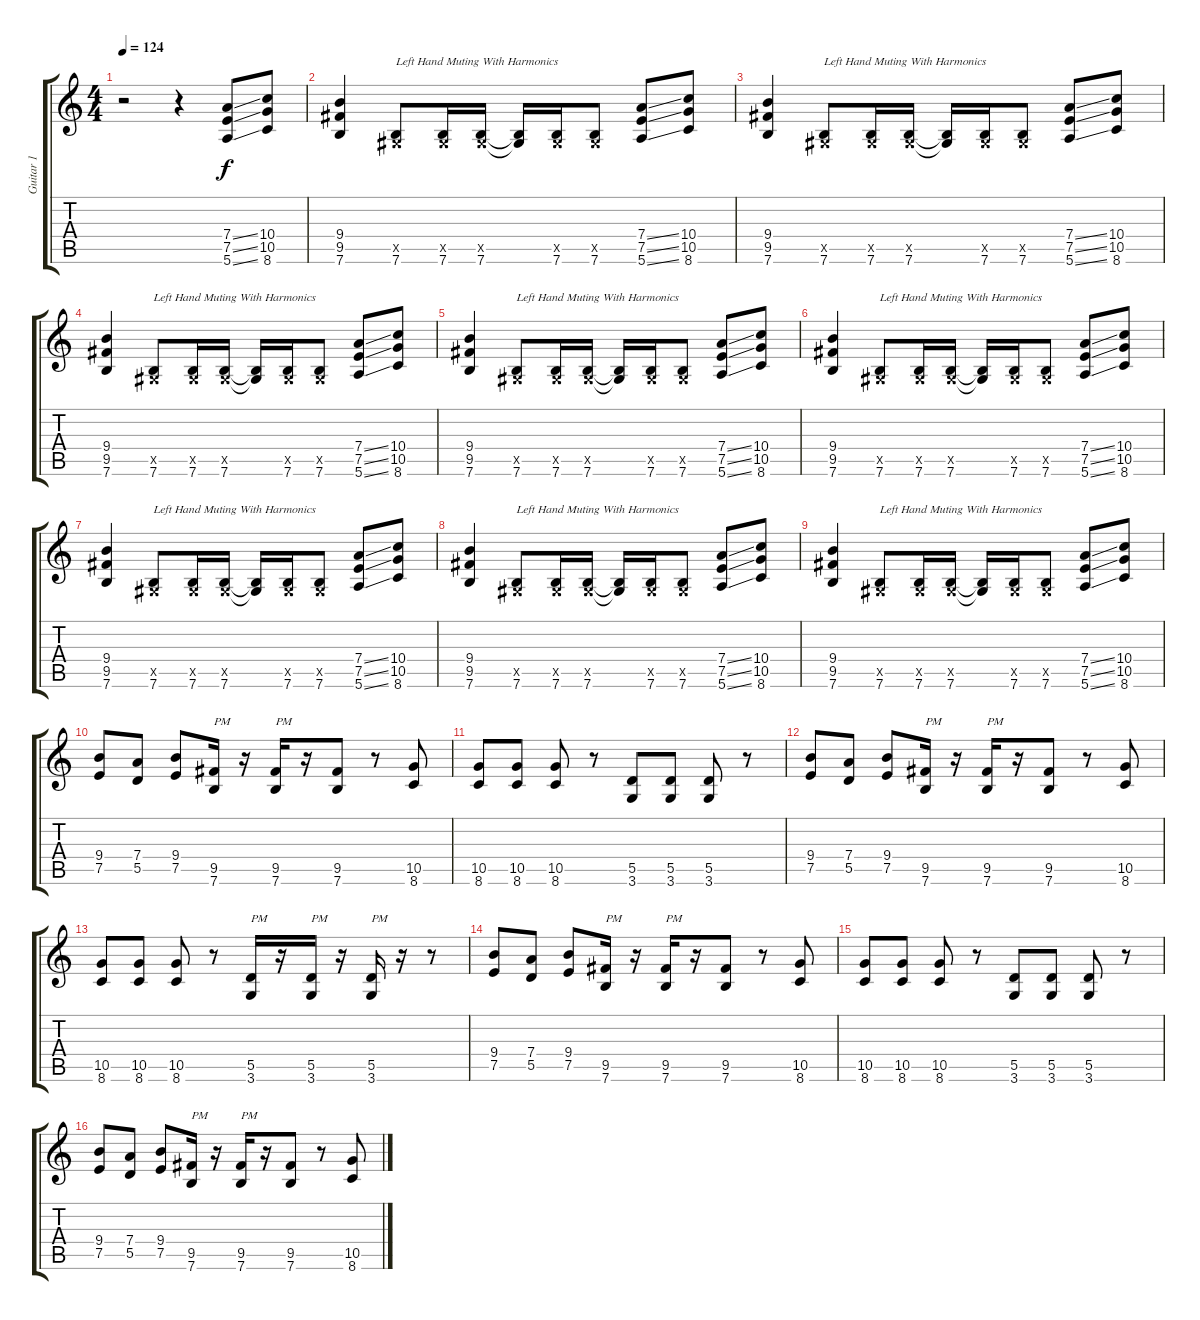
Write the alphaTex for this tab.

\track ("Guitar 1" "Guitar 1") {instrument distortionguitar}
\staff {score tabs}
\tuning (E4 B3 G3 D3 A2 E2) {hide}
\ts (4 4)
\tempo 124
\clef g2
\ks c
r.2{dy f instrument distortionguitar} r.4 (7.4{ss} 7.5{ss} 5.6{ss}).8 (10.4 10.5 8.6).8 |
(9.4 9.5 7.6).4 (-1.5{x} 7.6).8{txt "Left Hand Muting With Harmonics"} (-1.5{x} 7.6).16 (-1.5{x} 7.6).16 (-1.5{t} 7.6{t}).16 (-1.5{x} 7.6).16 (-1.5{x} 7.6).8 (7.4{ss} 7.5{ss} 5.6{ss}).8 (10.4 10.5 8.6).8 |
(9.4 9.5 7.6).4 (-1.5{x} 7.6).8{txt "Left Hand Muting With Harmonics"} (-1.5{x} 7.6).16 (-1.5{x} 7.6).16 (-1.5{t} 7.6{t}).16 (-1.5{x} 7.6).16 (-1.5{x} 7.6).8 (7.4{ss} 7.5{ss} 5.6{ss}).8 (10.4 10.5 8.6).8 |
(9.4 9.5 7.6).4 (-1.5{x} 7.6).8{txt "Left Hand Muting With Harmonics"} (-1.5{x} 7.6).16 (-1.5{x} 7.6).16 (-1.5{t} 7.6{t}).16 (-1.5{x} 7.6).16 (-1.5{x} 7.6).8 (7.4{ss} 7.5{ss} 5.6{ss}).8 (10.4 10.5 8.6).8 |
(9.4 9.5 7.6).4 (-1.5{x} 7.6).8{txt "Left Hand Muting With Harmonics"} (-1.5{x} 7.6).16 (-1.5{x} 7.6).16 (-1.5{t} 7.6{t}).16 (-1.5{x} 7.6).16 (-1.5{x} 7.6).8 (7.4{ss} 7.5{ss} 5.6{ss}).8 (10.4 10.5 8.6).8 |
(9.4 9.5 7.6).4 (-1.5{x} 7.6).8{txt "Left Hand Muting With Harmonics"} (-1.5{x} 7.6).16 (-1.5{x} 7.6).16 (-1.5{t} 7.6{t}).16 (-1.5{x} 7.6).16 (-1.5{x} 7.6).8 (7.4{ss} 7.5{ss} 5.6{ss}).8 (10.4 10.5 8.6).8 |
(9.4 9.5 7.6).4 (-1.5{x} 7.6).8{txt "Left Hand Muting With Harmonics"} (-1.5{x} 7.6).16 (-1.5{x} 7.6).16 (-1.5{t} 7.6{t}).16 (-1.5{x} 7.6).16 (-1.5{x} 7.6).8 (7.4{ss} 7.5{ss} 5.6{ss}).8 (10.4 10.5 8.6).8 |
(9.4 9.5 7.6).4 (-1.5{x} 7.6).8{txt "Left Hand Muting With Harmonics"} (-1.5{x} 7.6).16 (-1.5{x} 7.6).16 (-1.5{t} 7.6{t}).16 (-1.5{x} 7.6).16 (-1.5{x} 7.6).8 (7.4{ss} 7.5{ss} 5.6{ss}).8 (10.4 10.5 8.6).8 |
(9.4 9.5 7.6).4 (-1.5{x} 7.6).8{txt "Left Hand Muting With Harmonics"} (-1.5{x} 7.6).16 (-1.5{x} 7.6).16 (-1.5{t} 7.6{t}).16 (-1.5{x} 7.6).16 (-1.5{x} 7.6).8 (7.4{ss} 7.5{ss} 5.6{ss}).8 (10.4 10.5 8.6).8 |
(9.4 7.5).8 (7.4 5.5).8 (9.4 7.5).8 (9.5 7.6).16{txt "PM"} r.16 (9.5 7.6).16{txt "PM"} r.16 (9.5 7.6).8 r.8 (10.5 8.6).8 |
(10.5 8.6).8 (10.5 8.6).8 (10.5 8.6).8 r.8 (5.5 3.6).8 (5.5 3.6).8 (5.5 3.6).8 r.8 |
(9.4 7.5).8 (7.4 5.5).8 (9.4 7.5).8 (9.5 7.6).16{txt "PM"} r.16 (9.5 7.6).16{txt "PM"} r.16 (9.5 7.6).8 r.8 (10.5 8.6).8 |
(10.5 8.6).8 (10.5 8.6).8 (10.5 8.6).8 r.8 (5.5 3.6).16{txt "PM"} r.16 (5.5 3.6).16{txt "PM"} r.16 (5.5 3.6).16{txt "PM"} r.16 r.8 |
(9.4 7.5).8 (7.4 5.5).8 (9.4 7.5).8 (9.5 7.6).16{txt "PM"} r.16 (9.5 7.6).16{txt "PM"} r.16 (9.5 7.6).8 r.8 (10.5 8.6).8 |
(10.5 8.6).8 (10.5 8.6).8 (10.5 8.6).8 r.8 (5.5 3.6).8 (5.5 3.6).8 (5.5 3.6).8 r.8 |
(9.4 7.5).8 (7.4 5.5).8 (9.4 7.5).8 (9.5 7.6).16{txt "PM"} r.16 (9.5 7.6).16{txt "PM"} r.16 (9.5 7.6).8 r.8 (10.5 8.6).8
